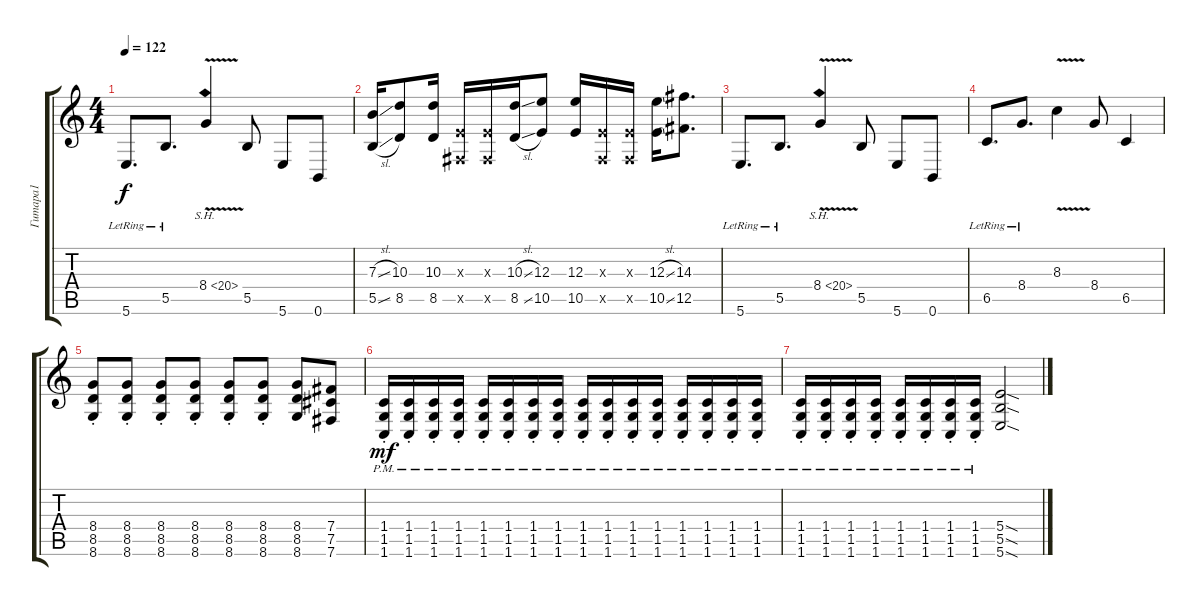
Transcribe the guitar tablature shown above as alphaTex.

\track ("Гитара1" "Гитара1") {instrument distortionguitar}
\staff {score tabs}
\tuning (Db4 Ab3 E3 B2 Gb2 B1) {hide}
\ts (4 4)
\tempo 122
\clef g2
\ks c
5.6{lr}.8{d dy f} 5.5{lr}.8{d} 8.4{sh 12 v}.4 5.5.8 5.6.8 0.6.8 |
(7.3{sl} 5.5{sl}).16 (10.3 8.5).8 (10.3 8.5).16 (0.3{x} 0.5{x}).16 (0.3{x} 0.5{x}).16 (10.3{sl} 8.5{sl}).16 (12.3 10.5).8 (12.3 10.5).16 (0.3{x} 0.5{x}).16 (0.3{x} 0.5{x}).16 (12.3{sl} 10.5{sl}).16 (14.3 12.5).8{d} |
5.6{lr}.8{d} 5.5{lr}.8{d} 8.4{sh 12 v}.4 5.5.8 5.6.8 0.6.8 |
6.5{lr}.8{d} 8.4{lr}.8{d} 8.3{v}.4 8.4.8 6.5.4 |
(8.4{st} 8.5{st} 8.6{st}).8 (8.4{st} 8.5{st} 8.6{st}).8 (8.4{st} 8.5{st} 8.6{st}).8 (8.4{st} 8.5{st} 8.6{st}).8 (8.4{st} 8.5{st} 8.6{st}).8 (8.4{st} 8.5{st} 8.6{st}).8 (8.4 8.5 8.6).8 (7.4 7.5 7.6).8 |
(1.4{pm st} 1.5{pm st} 1.6{pm st}).16{dy mf} (1.4{pm st} 1.5{pm st} 1.6{pm st}).16 (1.4{pm st} 1.5{pm st} 1.6{pm st}).16 (1.4{pm st} 1.5{pm st} 1.6{pm st}).16 (1.4{pm st} 1.5{pm st} 1.6{pm st}).16 (1.4{pm st} 1.5{pm st} 1.6{pm st}).16 (1.4{pm st} 1.5{pm st} 1.6{pm st}).16 (1.4{pm st} 1.5{pm st} 1.6{pm st}).16 (1.4{pm st} 1.5{pm st} 1.6{pm st}).16 (1.4{pm st} 1.5{pm st} 1.6{pm st}).16 (1.4{pm st} 1.5{pm st} 1.6{pm st}).16 (1.4{pm st} 1.5{pm st} 1.6{pm st}).16 (1.4{pm st} 1.5{pm st} 1.6{pm st}).16 (1.4{pm st} 1.5{pm st} 1.6{pm st}).16 (1.4{pm st} 1.5{pm st} 1.6{pm st}).16 (1.4{pm st} 1.5{pm st} 1.6{pm st}).16 |
(1.4{pm st} 1.5{pm st} 1.6{pm st}).16 (1.4{pm st} 1.5{pm st} 1.6{pm st}).16 (1.4{pm st} 1.5{pm st} 1.6{pm st}).16 (1.4{pm st} 1.5{pm st} 1.6{pm st}).16 (1.4{pm st} 1.5{pm st} 1.6{pm st}).16 (1.4{pm st} 1.5{pm st} 1.6{pm st}).16 (1.4{pm st} 1.5{pm st} 1.6{pm st}).16 (1.4{pm st} 1.5{pm st} 1.6{pm st}).16 (5.4{sod} 5.5{sod} 5.6{sod}).2
